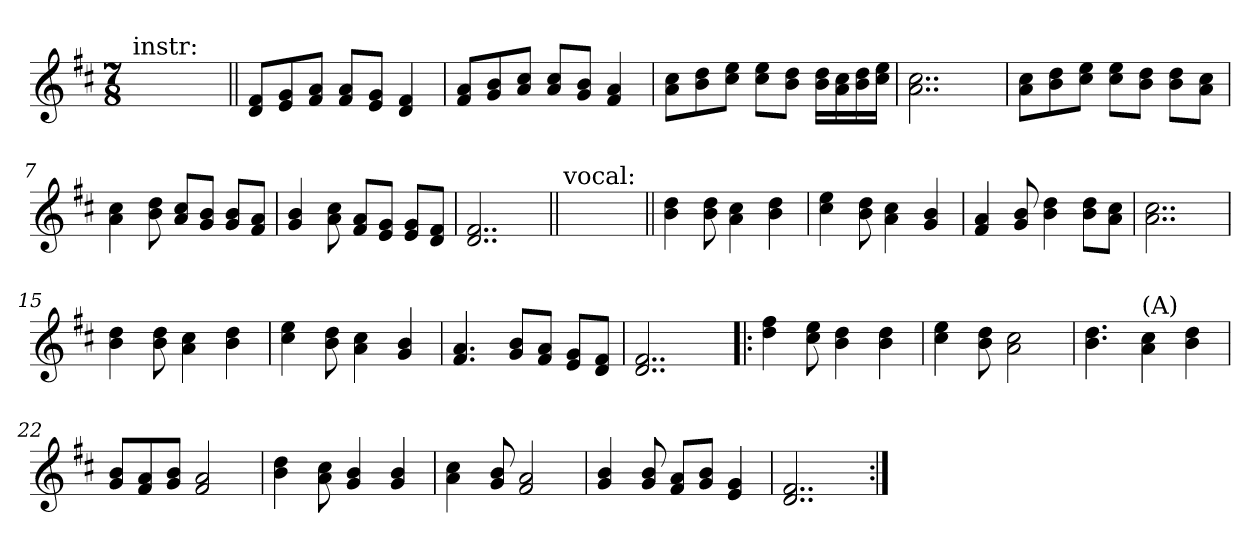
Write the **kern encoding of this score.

**kern
*part1
*staff1
*clefG2
*k[f#c#]
*D:
*M7/8
=1
!LO:TX:a:t=instr&colon;
2..ryy
=2||
8d/ 8f#/L
8e/ 8g/
8f#/ 8a/J
8f#/ 8a/L
8e/ 8g/J
4d/ 4f#/
=3
8f#/ 8a/L
8g/ 8b/
8a/ 8cc#/J
8a/ 8cc#/L
8g/ 8b/J
4f#/ 4a/
=4
8a\ 8cc#\L
8b\ 8dd\
8cc#\ 8ee\J
8cc#\ 8ee\L
8b\ 8dd\J
16b\ 16dd\LL
16a\ 16cc#\
16b\ 16dd\
16cc#\ 16ee\JJ
=5
2..a\ 2..cc#\
=6
8a\ 8cc#\L
8b\ 8dd\
8cc#\ 8ee\J
8cc#\ 8ee\L
8b\ 8dd\J
8b\ 8dd\L
8a\ 8cc#\J
=7
4a\ 4cc#\
8b\ 8dd\
8a/ 8cc#/L
8g/ 8b/J
8g/ 8b/L
8f#/ 8a/J
=8
4g/ 4b/
8a\ 8cc#\
8f#/ 8a/L
8e/ 8g/J
8e/ 8g/L
8d/ 8f#/J
!!LO:LB:g=z
=9
2..d/ 2..f#/
=10||
!LO:TX:a:t=vocal&colon;
2..ryy
=11||
4b\ 4dd\
8b\ 8dd\
4a\ 4cc#\
4b\ 4dd\
=12
4cc#\ 4ee\
8b\ 8dd\
4a\ 4cc#\
4g/ 4b/
=13
4f#/ 4a/
8g/ 8b/
4b\ 4dd\
8b\ 8dd\L
8a\ 8cc#\J
=14
2..a\ 2..cc#\
=15
4b\ 4dd\
8b\ 8dd\
4a\ 4cc#\
4b\ 4dd\
=16
4cc#\ 4ee\
8b\ 8dd\
4a\ 4cc#\
4g/ 4b/
=17
4.f#/ 4.a/
8g/ 8b/L
8f#/ 8a/J
8e/ 8g/L
8d/ 8f#/J
=18
2..d/ 2..f#/
=19!|:
4dd\ 4ff#\
8cc#\ 8ee\
4b\ 4dd\
4b\ 4dd\
!!LO:LB:g=z
=20
4cc#\ 4ee\
8b\ 8dd\
2a\ 2cc#\
=21
4.b\ 4.dd\
!LO:TX:a:t=(A)
4a\ 4cc#\
4b\ 4dd\
=22
8g/ 8b/L
8f#/ 8a/
8g/ 8b/J
2f#/ 2a/
=23
4b\ 4dd\
8a\ 8cc#\
4g/ 4b/
4g/ 4b/
=24
4a\ 4cc#\
8g/ 8b/
2f#/ 2a/
=25
4g/ 4b/
8g/ 8b/
8f#/ 8a/L
8g/ 8b/J
4e/ 4g/
=26
2..d/ 2..f#/
=:|!
*-
